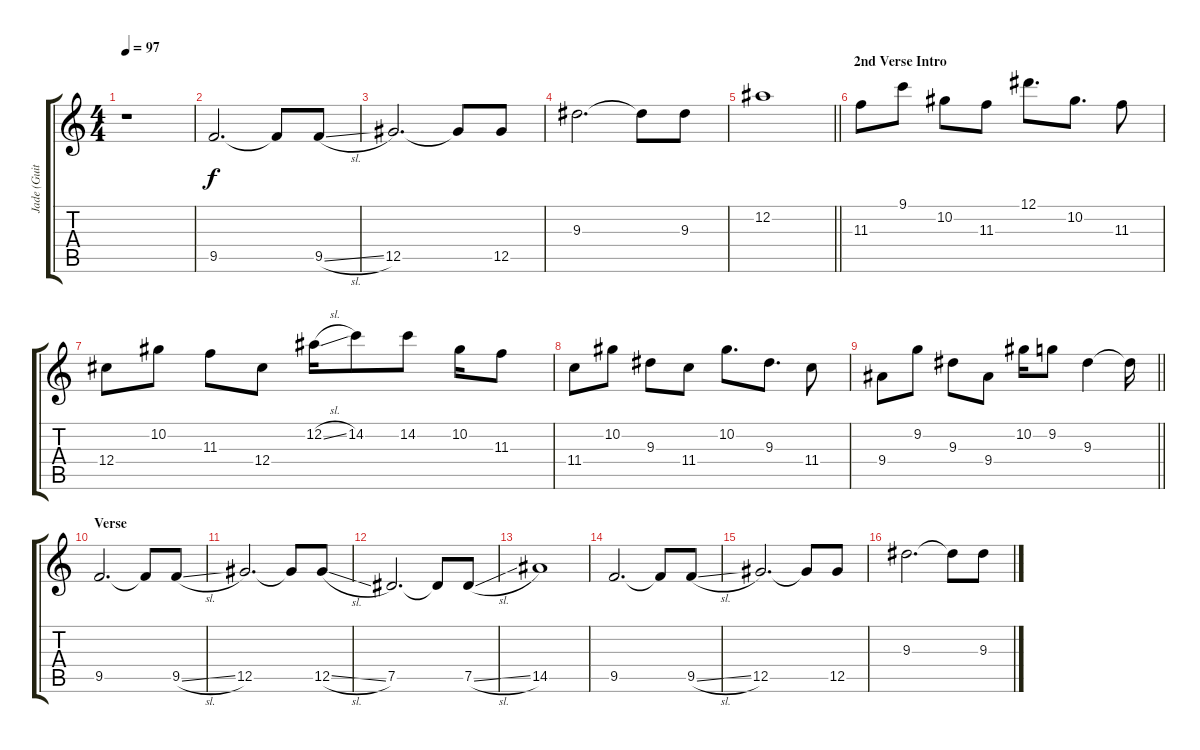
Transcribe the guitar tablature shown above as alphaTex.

\track ("Jade (Guitar)" "Jade (Guit") {instrument distortionguitar}
\staff {score tabs}
\tuning (Eb4 Bb3 Gb3 Db3 Ab2 Eb2) {hide}
\ts (4 4)
\tempo 97
\clef g2
\ks c
r.1{dy f} |
9.5.2{d} 9.5{t}.8 9.5{sl}.8 |
12.5.2{d} 12.5{t}.8 12.5.8 |
9.3.2{d} 9.3{t}.8 9.3.8 |
\barLineRight lightlight
12.2.1 |
\section ("" "2nd Verse Intro")
11.3.8{instrument distortionguitar} 9.1.8 10.2.8 11.3.8 12.1.8{d} 10.2.8{d} 11.3.8 |
12.4.8 10.2.8 11.3.8 12.4.8 12.2{sl}.16 14.2.8 14.2.8 10.2.16 11.3.8 |
11.4.8 10.2.8 9.3.8 11.4.8 10.2.8{d} 9.3.8{d} 11.4.8 |
\barLineRight lightlight
9.4.8 9.2.8 9.3.8 9.4.8 10.2.16 9.2.8 9.3.4 9.3{t}.16 |
\section ("" "Verse")
9.5.2{d instrument electricguitarclean} 9.5{t}.8 9.5{sl}.8 |
12.5.2{d} 12.5{t}.8 12.5{sl}.8 |
7.5.2{d} 7.5{t}.8 7.5{sl}.8 |
14.5.1 |
9.5.2{d} 9.5{t}.8 9.5{sl}.8 |
12.5.2{d} 12.5{t}.8 12.5.8 |
9.3.2{d} 9.3{t}.8 9.3.8
